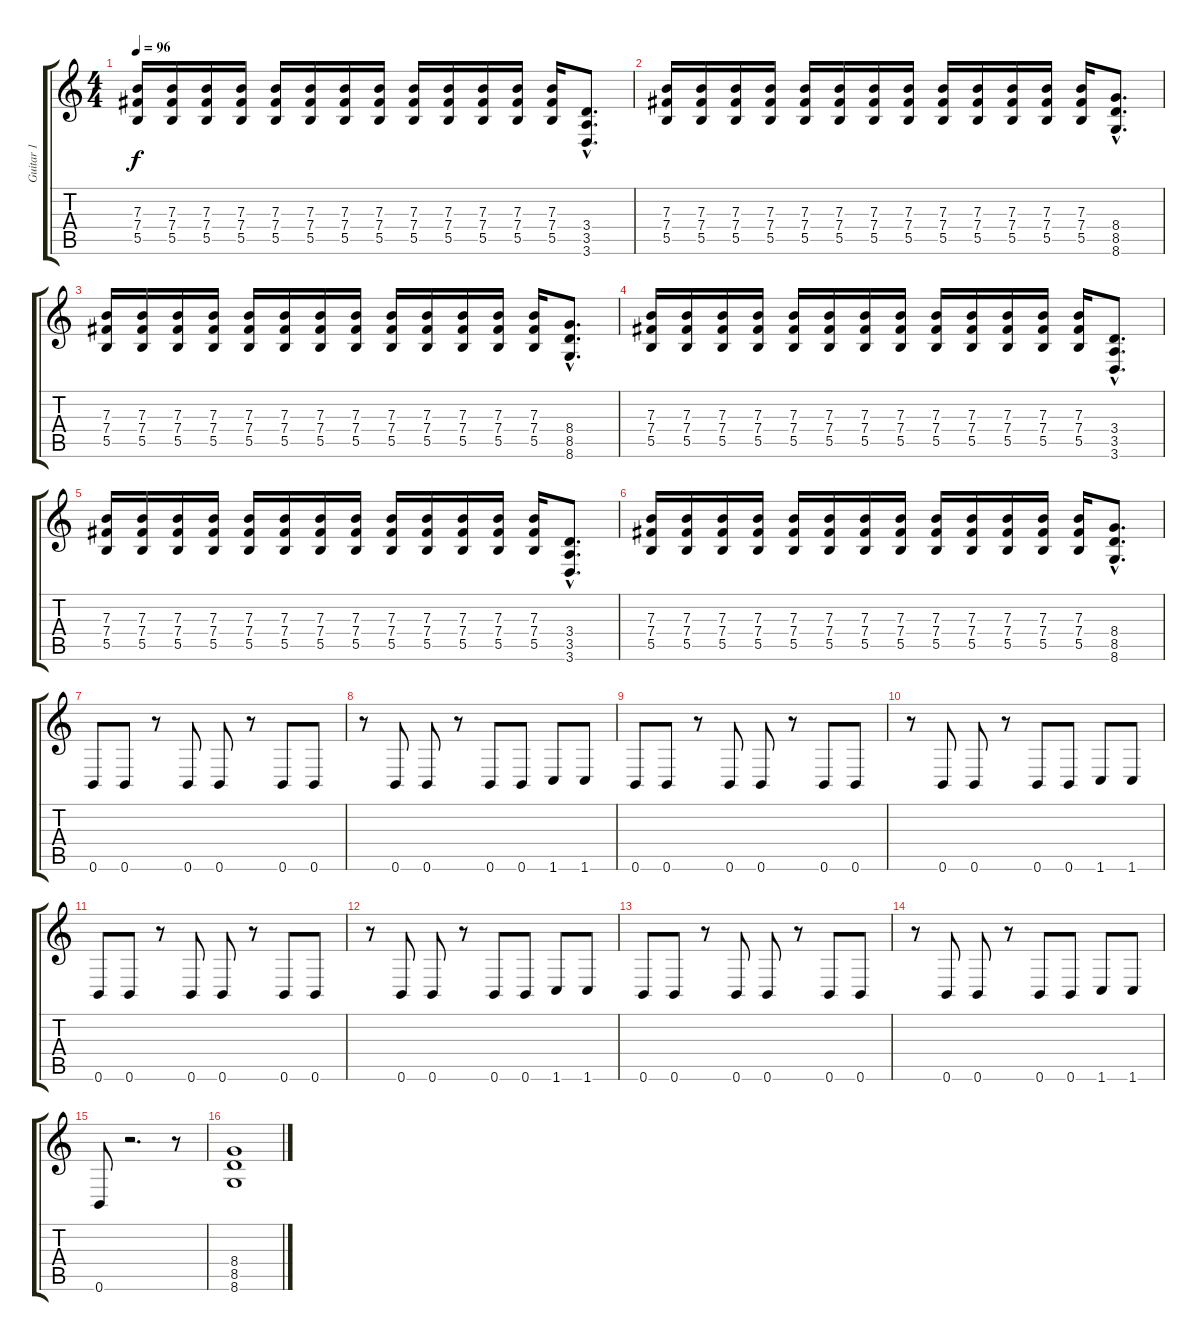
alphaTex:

\track ("Guitar 1" "Guitar 1") {instrument distortionguitar}
\staff {score tabs}
\tuning (Db4 Ab3 E3 B2 Gb2 B1) {hide}
\ts (4 4)
\tempo 96
\clef g2
\ks c
(7.3 7.4 5.5).16{dy f} (7.3 7.4 5.5).16 (7.3 7.4 5.5).16 (7.3 7.4 5.5).16 (7.3 7.4 5.5).16 (7.3 7.4 5.5).16 (7.3 7.4 5.5).16 (7.3 7.4 5.5).16 (7.3 7.4 5.5).16 (7.3 7.4 5.5).16 (7.3 7.4 5.5).16 (7.3 7.4 5.5).16 (7.3 7.4 5.5).16 (3.4{hac} 3.5{hac} 3.6{hac}).8{d} |
(7.3 7.4 5.5).16 (7.3 7.4 5.5).16 (7.3 7.4 5.5).16 (7.3 7.4 5.5).16 (7.3 7.4 5.5).16 (7.3 7.4 5.5).16 (7.3 7.4 5.5).16 (7.3 7.4 5.5).16 (7.3 7.4 5.5).16 (7.3 7.4 5.5).16 (7.3 7.4 5.5).16 (7.3 7.4 5.5).16 (7.3 7.4 5.5).16 (8.4{hac} 8.5{hac} 8.6{hac}).8{d} |
(7.3 7.4 5.5).16 (7.3 7.4 5.5).16 (7.3 7.4 5.5).16 (7.3 7.4 5.5).16 (7.3 7.4 5.5).16 (7.3 7.4 5.5).16 (7.3 7.4 5.5).16 (7.3 7.4 5.5).16 (7.3 7.4 5.5).16 (7.3 7.4 5.5).16 (7.3 7.4 5.5).16 (7.3 7.4 5.5).16 (7.3 7.4 5.5).16 (8.4{hac} 8.5{hac} 8.6{hac}).8{d} |
(7.3 7.4 5.5).16 (7.3 7.4 5.5).16 (7.3 7.4 5.5).16 (7.3 7.4 5.5).16 (7.3 7.4 5.5).16 (7.3 7.4 5.5).16 (7.3 7.4 5.5).16 (7.3 7.4 5.5).16 (7.3 7.4 5.5).16 (7.3 7.4 5.5).16 (7.3 7.4 5.5).16 (7.3 7.4 5.5).16 (7.3 7.4 5.5).16 (3.4{hac} 3.5{hac} 3.6{hac}).8{d} |
(7.3 7.4 5.5).16 (7.3 7.4 5.5).16 (7.3 7.4 5.5).16 (7.3 7.4 5.5).16 (7.3 7.4 5.5).16 (7.3 7.4 5.5).16 (7.3 7.4 5.5).16 (7.3 7.4 5.5).16 (7.3 7.4 5.5).16 (7.3 7.4 5.5).16 (7.3 7.4 5.5).16 (7.3 7.4 5.5).16 (7.3 7.4 5.5).16 (3.4{hac} 3.5{hac} 3.6{hac}).8{d} |
(7.3 7.4 5.5).16 (7.3 7.4 5.5).16 (7.3 7.4 5.5).16 (7.3 7.4 5.5).16 (7.3 7.4 5.5).16 (7.3 7.4 5.5).16 (7.3 7.4 5.5).16 (7.3 7.4 5.5).16 (7.3 7.4 5.5).16 (7.3 7.4 5.5).16 (7.3 7.4 5.5).16 (7.3 7.4 5.5).16 (7.3 7.4 5.5).16 (8.4{hac} 8.5{hac} 8.6{hac}).8{d} |
0.6.8 0.6.8 r.8 0.6.8 0.6.8 r.8 0.6.8 0.6.8 |
r.8 0.6.8 0.6.8 r.8 0.6.8 0.6.8 1.6.8 1.6.8 |
0.6.8 0.6.8 r.8 0.6.8 0.6.8 r.8 0.6.8 0.6.8 |
r.8 0.6.8 0.6.8 r.8 0.6.8 0.6.8 1.6.8 1.6.8 |
0.6.8 0.6.8 r.8 0.6.8 0.6.8 r.8 0.6.8 0.6.8 |
r.8 0.6.8 0.6.8 r.8 0.6.8 0.6.8 1.6.8 1.6.8 |
0.6.8 0.6.8 r.8 0.6.8 0.6.8 r.8 0.6.8 0.6.8 |
r.8 0.6.8 0.6.8 r.8 0.6.8 0.6.8 1.6.8 1.6.8 |
0.6.8 r.2{d} r.8 |
(8.4 8.5 8.6).1
